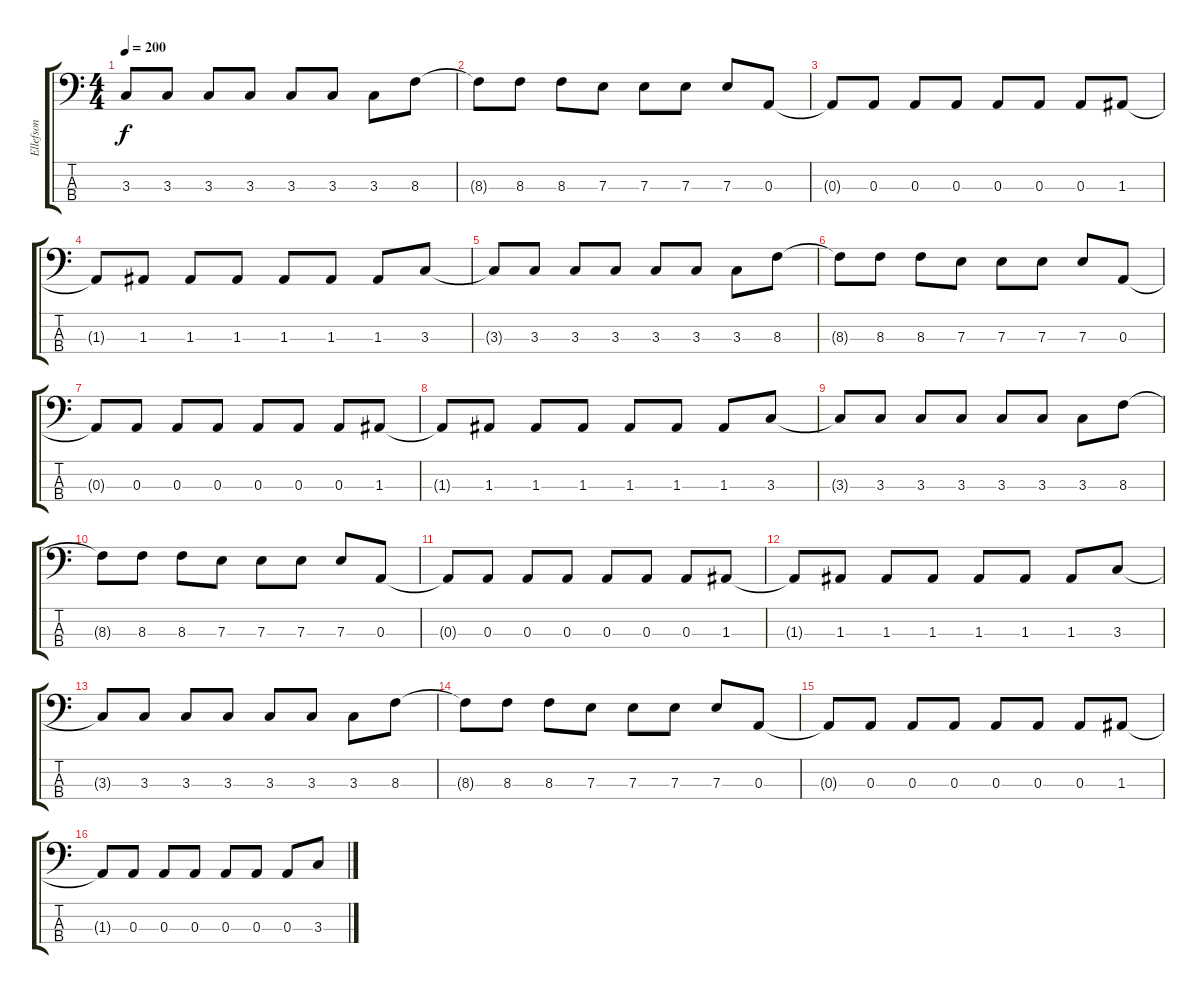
\track ("Ellefson" "Ellefson") {instrument electricbasspick}
\staff {score tabs}
\tuning (G2 D2 A1 E1) {hide}
\ts (4 4)
\tempo 200
\clef f4
\ks c
3.3{t}.8{dy f} 3.3.8 3.3.8 3.3.8 3.3.8 3.3.8 3.3.8 8.3.8 |
8.3{t}.8 8.3.8 8.3.8 7.3.8 7.3.8 7.3.8 7.3.8 0.3.8 |
0.3{t}.8 0.3.8 0.3.8 0.3.8 0.3.8 0.3.8 0.3.8 1.3.8 |
1.3{t}.8 1.3.8 1.3.8 1.3.8 1.3.8 1.3.8 1.3.8 3.3.8 |
3.3{t}.8 3.3.8 3.3.8 3.3.8 3.3.8 3.3.8 3.3.8 8.3.8 |
8.3{t}.8 8.3.8 8.3.8 7.3.8 7.3.8 7.3.8 7.3.8 0.3.8 |
0.3{t}.8 0.3.8 0.3.8 0.3.8 0.3.8 0.3.8 0.3.8 1.3.8 |
1.3{t}.8 1.3.8 1.3.8 1.3.8 1.3.8 1.3.8 1.3.8 3.3.8 |
3.3{t}.8 3.3.8 3.3.8 3.3.8 3.3.8 3.3.8 3.3.8 8.3.8 |
8.3{t}.8 8.3.8 8.3.8 7.3.8 7.3.8 7.3.8 7.3.8 0.3.8 |
0.3{t}.8 0.3.8 0.3.8 0.3.8 0.3.8 0.3.8 0.3.8 1.3.8 |
1.3{t}.8 1.3.8 1.3.8 1.3.8 1.3.8 1.3.8 1.3.8 3.3.8 |
3.3{t}.8 3.3.8 3.3.8 3.3.8 3.3.8 3.3.8 3.3.8 8.3.8 |
8.3{t}.8 8.3.8 8.3.8 7.3.8 7.3.8 7.3.8 7.3.8 0.3.8 |
0.3{t}.8 0.3.8 0.3.8 0.3.8 0.3.8 0.3.8 0.3.8 1.3.8 |
1.3{t}.8 0.3.8 0.3.8 0.3.8 0.3.8 0.3.8 0.3.8 3.3.8
